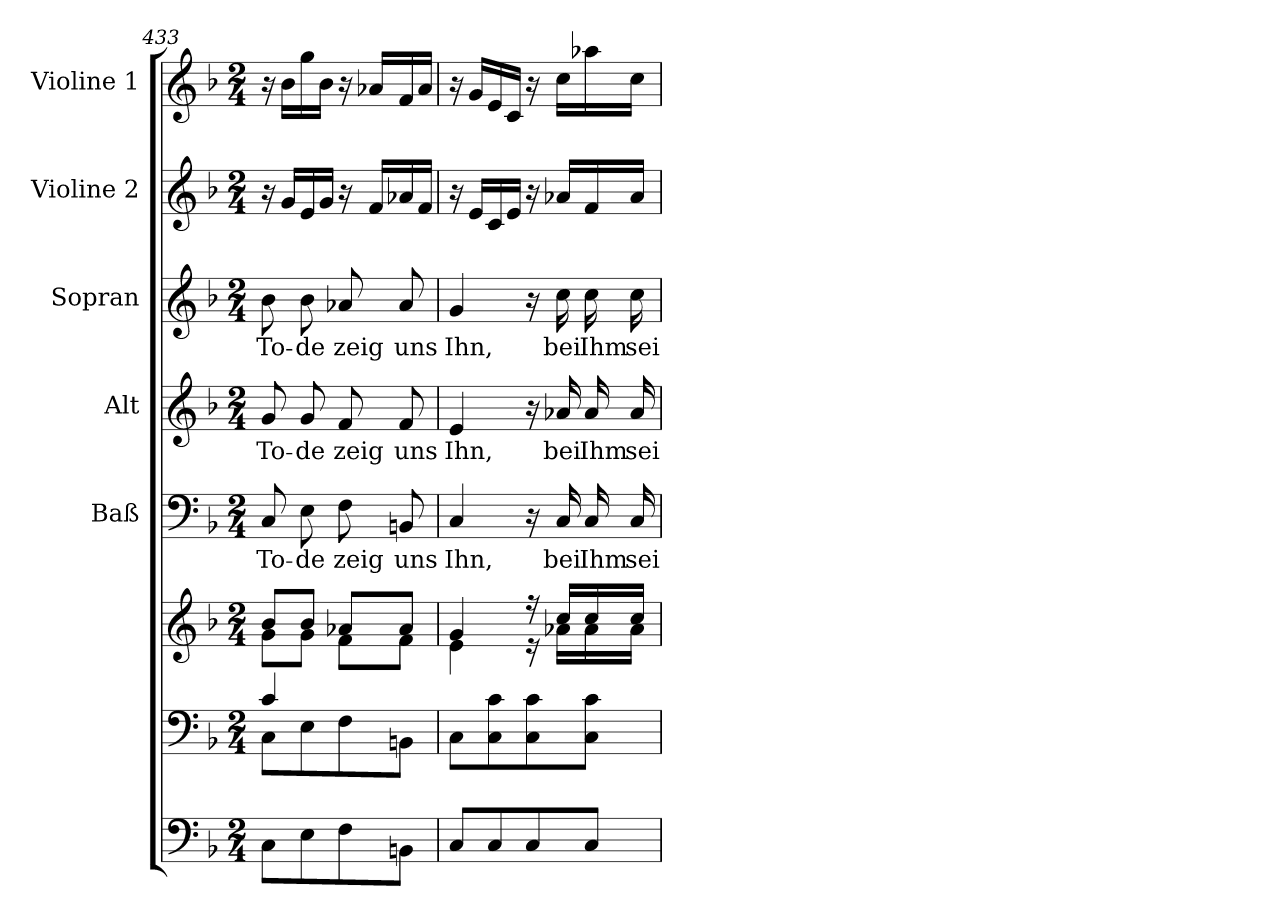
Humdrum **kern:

**kern	**kern	**kern	**kern	**text	**kern	**text	**kern	**text	**kern	**kern
*part7	*part6	*part6	*part5	*part5	*part4	*part4	*part3	*part3	*part2	*part1
*staff8	*staff7	*staff6	*staff5	*staff5	*staff4	*staff4	*staff3	*staff3	*staff2	*staff1
*	*	*	*I"Baß	*	*I"Alt	*	*I"Sopran	*	*I"Violine 2	*I"Violine 1
*	*	*	*	*	*	*	*	*	*I'Vln	*I'Vln
*clefF4	*clefF4	*clefG2	*clefF4	*	*clefG2	*	*clefG2	*	*clefG2	*clefG2
*ITrd7c12	*	*	*	*	*	*	*	*	*	*
*k[b-]	*k[b-]	*k[b-]	*k[b-]	*	*k[b-]	*	*k[b-]	*	*k[b-]	*k[b-]
*F:	*F:	*F:	*F:	*	*F:	*	*F:	*	*F:	*F:
*M2/4	*M2/4	*M2/4	*M2/4	*	*M2/4	*	*M2/4	*	*M2/4	*M2/4
=433	=433	=433	=433	=433	=433	=433	=433	=433	=433	=433
*	*^	*^	*	*	*	*	*	*	*	*
!	!	!	!	!	!	!LO:LY:b	!	!LO:LY:b	!	!LO:LY:b	!	!
8CC\L	4c/	8C\L	8b-/L	8g\L	8C/	To-	8g/	To-	8b-\	To-	16r	16r
.	.	.	.	.	.	.	.	.	.	.	16g/LL	16b-\LL
!	!	!	!	!	!	!LO:LY:b	!	!LO:LY:b	!	!LO:LY:b	!	!
8EE\	.	8E\	8b-/J	8g\J	8E\	-de	8g/	-de	8b-\	-de	16e/	16gg\
.	.	.	.	.	.	.	.	.	.	.	16g/JJ	16b-\JJ
!	!	!	!	!	!	!LO:LY:b	!	!LO:LY:b	!	!LO:LY:b	!	!
8FF\	4ryy	8F\	8a-X/L	8f\L	8F\	zeig	8f/	zeig	8a-X/	zeig	16r	16r
.	.	.	.	.	.	.	.	.	.	.	16f/LL	16a-X/LL
!	!	!	!	!	!	!LO:LY:b	!	!LO:LY:b	!	!LO:LY:b	!	!
8BBBn\J	.	8BBn\J	8a-/J	8f\J	8BBn/	uns	8f/	uns	8a-/	uns	16a-X/	16f/
.	.	.	.	.	.	.	.	.	.	.	16f/JJ	16a-/JJ
*	*v	*v	*	*	*	*	*	*	*	*	*	*
=434	=434	=434	=434	=434	=434	=434	=434	=434	=434	=434	=434
!	!	!	!	!	!LO:LY:b	!	!LO:LY:b	!	!LO:LY:b	!	!
8CC/L	8C\L	4g/	4e\	4C/	Ihn,	4e/	Ihn,	4g/	Ihn,	16r	16r
.	.	.	.	.	.	.	.	.	.	16e/LL	16g/LL
8CC/	8C\ 8c\	.	.	.	.	.	.	.	.	16c/	16e/
.	.	.	.	.	.	.	.	.	.	16e/JJ	16c/JJ
8CC/	8C\ 8c\	16r	16r	16r	.	16r	.	16r	.	16r	16r
!	!	!	!	!	!LO:LY:b	!	!LO:LY:b	!	!LO:LY:b	!	!
.	.	16cc/LL	16a-X\LL	16C/	bei	16a-X/	bei	16cc\	bei	16a-X/LL	16cc\LL
!	!	!	!	!	!LO:LY:b	!	!LO:LY:b	!	!LO:LY:b	!	!
8CC/J	8C\ 8c\J	16cc/	16a-\	16C/	Ihm	16a-/	Ihm	16cc\	Ihm	16f/	16aa-X\
!	!	!	!	!	!LO:LY:b	!	!LO:LY:b	!	!LO:LY:b	!	!
.	.	16cc/JJ	16a-\JJ	16C/	sei	16a-/	sei	16cc\	sei	16a-/JJ	16cc\JJ
*	*	*v	*v	*	*	*	*	*	*	*	*
=	=	=	=	=	=	=	=	=	=	=
*-	*-	*-	*-	*-	*-	*-	*-	*-	*-	*-
